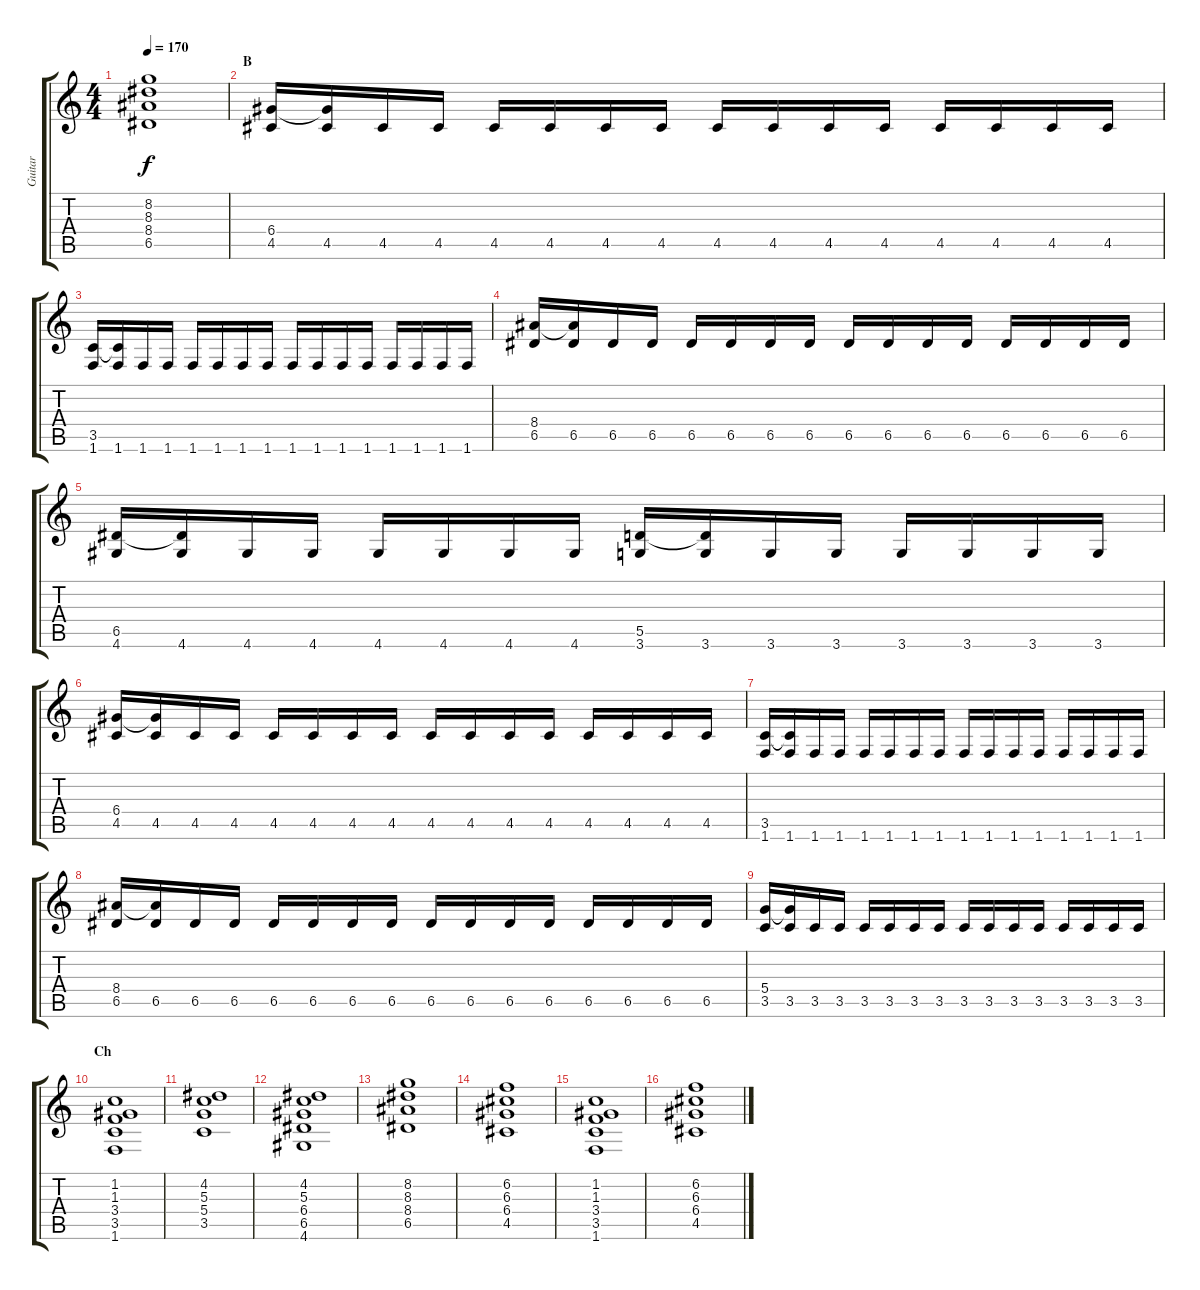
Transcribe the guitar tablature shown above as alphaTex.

\track ("Guitar" "Guitar") {instrument distortionguitar}
\staff {score tabs}
\tuning (E4 B3 G3 D3 A2 E2) {hide}
\ts (4 4)
\tempo 170
\clef g2
\ks c
(8.2 8.3 8.4 6.5).1{dy f} |
\section ("" "B")
(6.4 4.5).16 (6.4{t} 4.5).16 4.5.16 4.5.16 4.5.16 4.5.16 4.5.16 4.5.16 4.5.16 4.5.16 4.5.16 4.5.16 4.5.16 4.5.16 4.5.16 4.5.16 |
(3.5 1.6).16 (3.5{t} 1.6).16 1.6.16 1.6.16 1.6.16 1.6.16 1.6.16 1.6.16 1.6.16 1.6.16 1.6.16 1.6.16 1.6.16 1.6.16 1.6.16 1.6.16 |
(8.4 6.5).16 (8.4{t} 6.5).16 6.5.16 6.5.16 6.5.16 6.5.16 6.5.16 6.5.16 6.5.16 6.5.16 6.5.16 6.5.16 6.5.16 6.5.16 6.5.16 6.5.16 |
(6.5 4.6).16 (6.5{t} 4.6).16 4.6.16 4.6.16 4.6.16 4.6.16 4.6.16 4.6.16 (5.5 3.6).16 (5.5{t} 3.6).16 3.6.16 3.6.16 3.6.16 3.6.16 3.6.16 3.6.16 |
(6.4 4.5).16 (6.4{t} 4.5).16 4.5.16 4.5.16 4.5.16 4.5.16 4.5.16 4.5.16 4.5.16 4.5.16 4.5.16 4.5.16 4.5.16 4.5.16 4.5.16 4.5.16 |
(3.5 1.6).16 (3.5{t} 1.6).16 1.6.16 1.6.16 1.6.16 1.6.16 1.6.16 1.6.16 1.6.16 1.6.16 1.6.16 1.6.16 1.6.16 1.6.16 1.6.16 1.6.16 |
(8.4 6.5).16 (8.4{t} 6.5).16 6.5.16 6.5.16 6.5.16 6.5.16 6.5.16 6.5.16 6.5.16 6.5.16 6.5.16 6.5.16 6.5.16 6.5.16 6.5.16 6.5.16 |
(5.4 3.5).16 (5.4{t} 3.5).16 3.5.16 3.5.16 3.5.16 3.5.16 3.5.16 3.5.16 3.5.16 3.5.16 3.5.16 3.5.16 3.5.16 3.5.16 3.5.16 3.5.16 |
\section ("" "Ch")
(1.2 1.3 3.4 3.5 1.6).1 |
(4.2 5.3 5.4 3.5).1 |
(4.2 5.3 6.4 6.5 4.6).1 |
(8.2 8.3 8.4 6.5).1 |
(6.2 6.3 6.4 4.5).1 |
(1.2 1.3 3.4 3.5 1.6).1 |
(6.2 6.3 6.4 4.5).1
